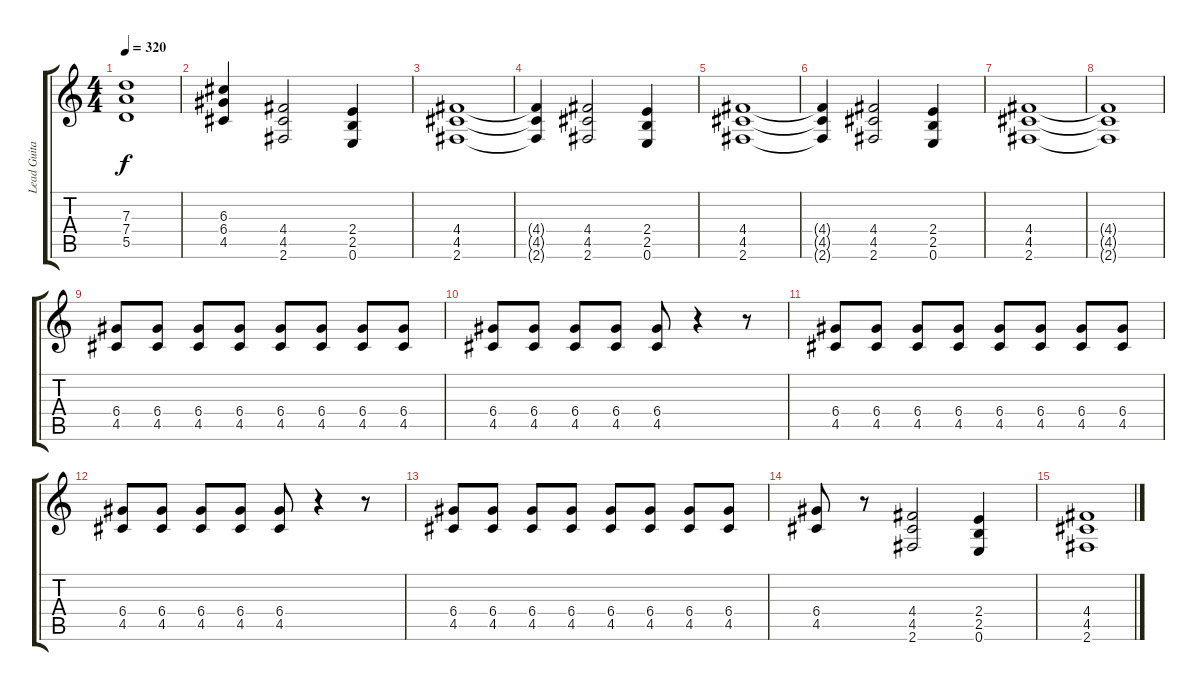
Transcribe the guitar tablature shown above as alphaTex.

\track ("Lead Guitar" "Lead Guita") {instrument distortionguitar}
\staff {score tabs}
\tuning (E4 B3 G3 D3 A2 E2) {hide}
\ts (4 4)
\tempo 320
\clef g2
\ks c
(7.3 7.4 5.5).1{dy f} |
(6.3 6.4 4.5).4 (4.4 4.5 2.6).2 (2.4 2.5 0.6).4 |
(4.4 4.5 2.6).1 |
(4.4{t} 4.5{t} 2.6{t}).4 (4.4 4.5 2.6).2 (2.4 2.5 0.6).4 |
(4.4 4.5 2.6).1 |
(4.4{t} 4.5{t} 2.6{t}).4 (4.4 4.5 2.6).2 (2.4 2.5 0.6).4 |
(4.4 4.5 2.6).1 |
(4.4{t} 4.5{t} 2.6{t}).1 |
(6.4 4.5).8 (6.4 4.5).8 (6.4 4.5).8 (6.4 4.5).8 (6.4 4.5).8 (6.4 4.5).8 (6.4 4.5).8 (6.4 4.5).8 |
(6.4 4.5).8 (6.4 4.5).8 (6.4 4.5).8 (6.4 4.5).8 (6.4 4.5).8 r.4 r.8 |
(6.4 4.5).8 (6.4 4.5).8 (6.4 4.5).8 (6.4 4.5).8 (6.4 4.5).8 (6.4 4.5).8 (6.4 4.5).8 (6.4 4.5).8 |
(6.4 4.5).8 (6.4 4.5).8 (6.4 4.5).8 (6.4 4.5).8 (6.4 4.5).8 r.4 r.8 |
(6.4 4.5).8 (6.4 4.5).8 (6.4 4.5).8 (6.4 4.5).8 (6.4 4.5).8 (6.4 4.5).8 (6.4 4.5).8 (6.4 4.5).8 |
(6.4 4.5).8 r.8 (4.4 4.5 2.6).2 (2.4 2.5 0.6).4 |
(4.4 4.5 2.6).1
